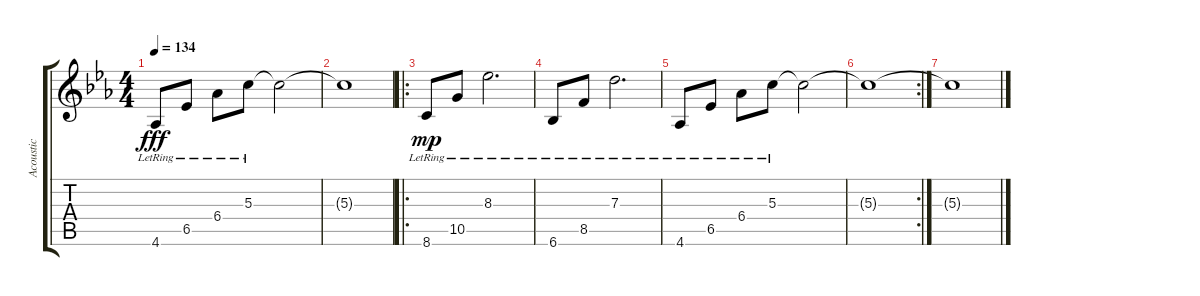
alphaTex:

\track ("Acoustic" "Acoustic") {instrument acousticguitarsteel}
\staff {score tabs}
\tuning (E4 B3 G3 D3 A2 E2) {hide}
\ts (4 4)
\tempo 134
\clef g2
\ks eb
4.6{lr}.8{dy fff} 6.5{lr}.8 6.4{lr}.8 5.3{lr}.8 5.3{t}.2 |
5.3{t}.1 |
\ro
8.6{lr}.8{dy mp} 10.5{lr}.8 8.3{lr}.2{d} |
6.6{lr}.8 8.5{lr}.8 7.3{lr}.2{d} |
4.6{lr}.8 6.5{lr}.8 6.4{lr}.8 5.3{lr}.8 5.3{t}.2 |
\rc 2
5.3{t}.1 |
5.3{t}.1
